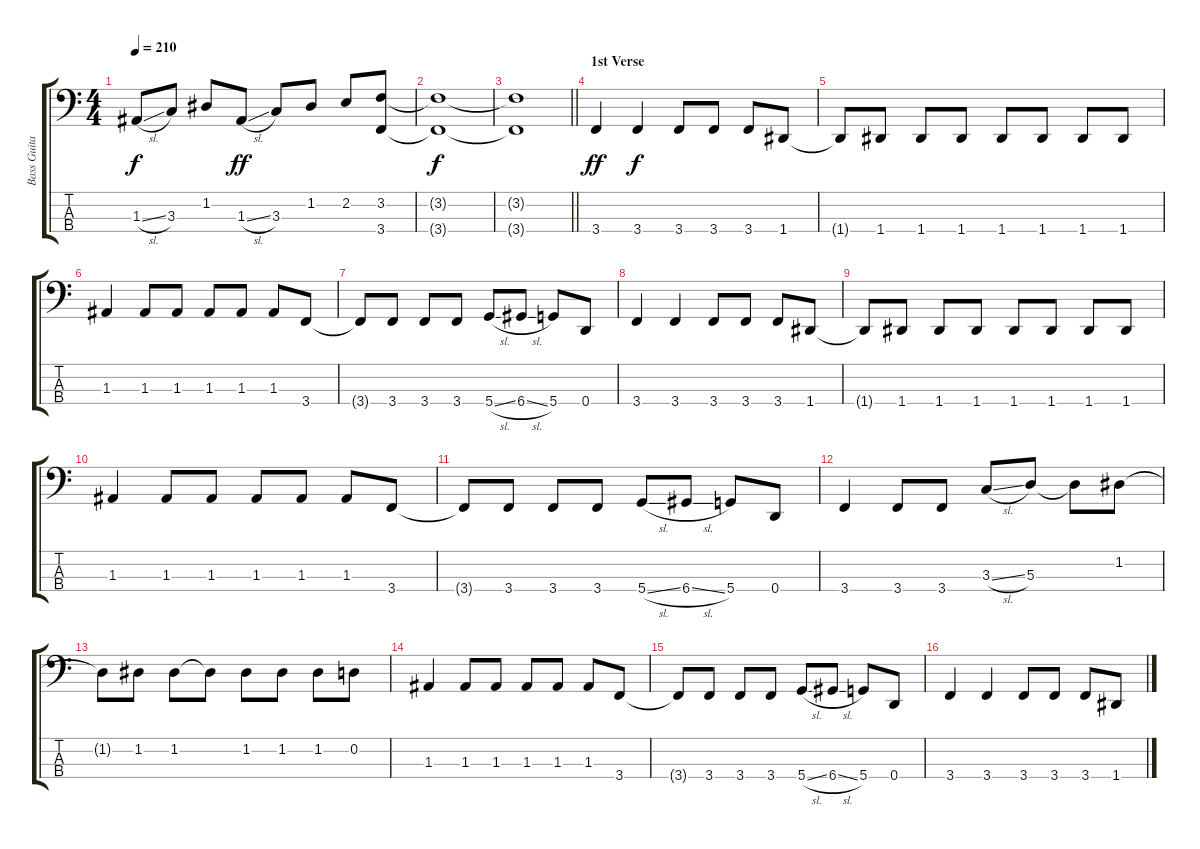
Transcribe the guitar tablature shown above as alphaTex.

\track ("Bass Guitar" "Bass Guita") {instrument electricbasspick}
\staff {score tabs}
\tuning (G2 D2 A1 D1) {hide}
\ts (4 4)
\tempo 210
\clef f4
\ks c
1.3{sl}.8{dy f} 3.3.8 1.2.8 1.3{sl}.8{dy ff} 3.3.8 1.2.8 2.2.8 (3.2 3.4).8 |
(3.2{t} 3.4{t}).1{dy f} |
\barLineRight lightlight
(3.2{t} 3.4{t}).1 |
\section ("" "1st Verse")
3.4.4{dy ff} 3.4.4{dy f} 3.4.8 3.4.8 3.4.8 1.4.8 |
1.4{t}.8 1.4.8 1.4.8 1.4.8 1.4.8 1.4.8 1.4.8 1.4.8 |
1.3.4 1.3.8 1.3.8 1.3.8 1.3.8 1.3.8 3.4.8 |
3.4{t}.8 3.4.8 3.4.8 3.4.8 5.4{sl}.8 6.4{sl}.8 5.4.8 0.4.8 |
3.4.4 3.4.4 3.4.8 3.4.8 3.4.8 1.4.8 |
1.4{t}.8 1.4.8 1.4.8 1.4.8 1.4.8 1.4.8 1.4.8 1.4.8 |
1.3.4 1.3.8 1.3.8 1.3.8 1.3.8 1.3.8 3.4.8 |
3.4{t}.8 3.4.8 3.4.8 3.4.8 5.4{sl}.8 6.4{sl}.8 5.4.8 0.4.8 |
3.4.4 3.4.8 3.4.8 3.3{sl}.8 5.3.8 5.3{t}.8 1.2.8 |
1.2{t}.8 1.2.8 1.2.8 1.2{t}.8 1.2.8 1.2.8 1.2.8 0.2.8 |
1.3.4 1.3.8 1.3.8 1.3.8 1.3.8 1.3.8 3.4.8 |
3.4{t}.8 3.4.8 3.4.8 3.4.8 5.4{sl}.8 6.4{sl}.8 5.4.8 0.4.8 |
3.4.4 3.4.4 3.4.8 3.4.8 3.4.8 1.4.8
